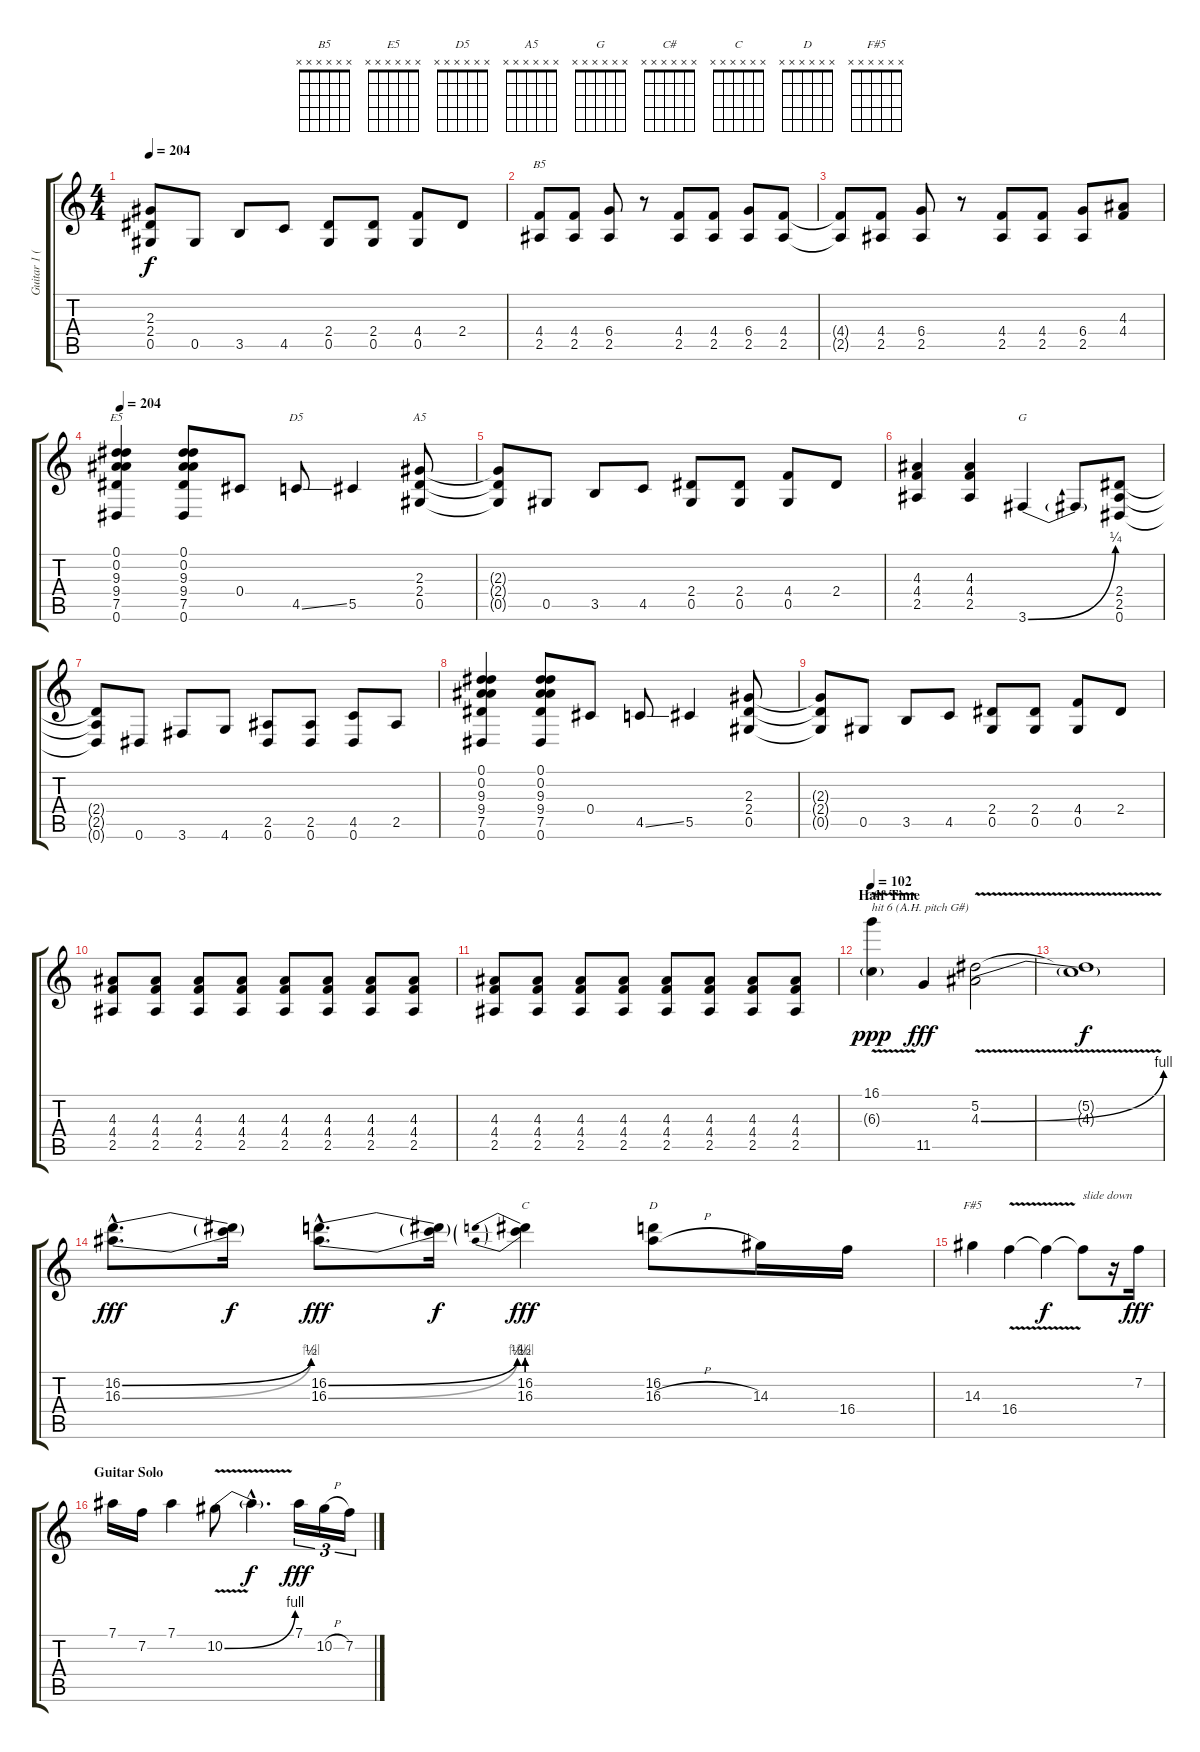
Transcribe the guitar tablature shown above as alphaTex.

\track ("Guitar 1 (Slash)" "Guitar 1 (") {instrument overdrivenguitar}
\staff {score tabs}
\tuning (Eb4 Bb3 Gb3 Db3 Ab2 Eb2) {hide}
\chord ("B5" x x x x x x)
\chord ("E5" x x x x x x)
\chord ("D5" x x x x x x)
\chord ("A5" x x x x x x)
\chord ("G" x x x x x x)
\chord ("C#" x x x x x x)
\chord ("C" x x x x x x)
\chord ("D" x x x x x x)
\chord ("F#5" x x x x x x)
\ts (4 4)
\tempo 204
\clef g2
\ks c
(2.3{t} 2.4{t} 0.5{t}).8{dy f} 0.5.8 3.5.8 4.5.8 (2.4 0.5).8 (2.4 0.5).8 (4.4 0.5).8 2.4.8 |
(4.4 2.5).8{ch "B5"} (4.4 2.5).8 (6.4 2.5).8 r.8 (4.4 2.5).8 (4.4 2.5).8 (6.4 2.5).8 (4.4 2.5).8 |
(4.4{t} 2.5{t}).8 (4.4 2.5).8 (6.4 2.5).8 r.8 (4.4 2.5).8 (4.4 2.5).8 (6.4 2.5).8 (4.3 4.4).8 |
\tempo 204
(0.1 0.2 9.3 9.4 7.5 0.6).4{ch "E5"} (0.1 0.2 9.3 9.4 7.5 0.6).8 0.4.8 4.5{ss}.8{ch "D5"} 5.5.4 (2.3 2.4 0.5).8{ch "A5"} |
(2.3{t} 2.4{t} 0.5{t}).8 0.5.8 3.5.8 4.5.8 (2.4 0.5).8 (2.4 0.5).8 (4.4 0.5).8 2.4.8 |
(4.3 4.4 2.5).4 (4.3 4.4 2.5).4 3.6{be (bend 0 0 60 1)}.4{ch "G"} 3.6{t}.8 (2.4 2.5 0.6).8 |
(2.4{t} 2.5{t} 0.6{t}).8 0.6.8 3.6.8 4.6.8 (2.5 0.6).8 (2.5 0.6).8 (4.5 0.6).8 2.5.8 |
(0.1 0.2 9.3 9.4 7.5 0.6).4 (0.1 0.2 9.3 9.4 7.5 0.6).8 0.4.8 4.5{ss}.8 5.5.4 (2.3 2.4 0.5).8 |
(2.3{t} 2.4{t} 0.5{t}).8 0.5.8 3.5.8 4.5.8 (2.4 0.5).8 (2.4 0.5).8 (4.4 0.5).8 2.4.8 |
(4.3 4.4 2.5).8 (4.3 4.4 2.5).8 (4.3 4.4 2.5).8 (4.3 4.4 2.5).8 (4.3 4.4 2.5).8 (4.3 4.4 2.5).8 (4.3 4.4 2.5).8 (4.3 4.4 2.5).8 |
(4.3 4.4 2.5).8 (4.3 4.4 2.5).8 (4.3 4.4 2.5).8 (4.3 4.4 2.5).8 (4.3 4.4 2.5).8 (4.3 4.4 2.5).8 (4.3 4.4 2.5).8 (4.3 4.4 2.5).8 |
\section ("" "Half Time")
\tempo 102
(16.1{v} 6.3{v g}).4{ch "C#" txt "hit 6 (A.H. pitch G#)" dy ppp} 11.5.4{dy fff} (5.2{v} 4.3{be (bend 0 0 60 4) v}).2 |
(5.2{t} 4.3{t}).1{dy f} |
(16.2{be (bend 0 0 60 2) hac} 16.3{be (bend 0 0 60 4) hac}).8{d dy fff} (16.2{t} 16.3{t}).16{dy f} (16.2{be (bend 0 0 60 2) hac} 16.3{be (bend 0 0 60 4) hac}).8{d dy fff} (16.2{t} 16.3{t}).16{dy f} (16.2{be (prebend 0 2 60 2)} 16.3{be (prebend 0 4 60 4)}).4{ch "C" dy fff} (16.2 16.3{h}).8{ch "D"} 14.3.16 16.4.16 |
14.3.4{ch "F#5"} 16.4{v}.4 16.4{t}.4{dy f} 16.4{t}.8{txt "slide down"} r.16 7.2.16{dy fff} |
\section ("" "Guitar Solo")
7.1.16 7.2.16 7.1.4 10.2{be (bend 0 0 60 4) v}.8 10.2{hac t}.4{d dy f} 7.1.16{tu (3 2) dy fff} 10.2{h}.16{tu (3 2)} 7.2.16{tu (3 2)}
